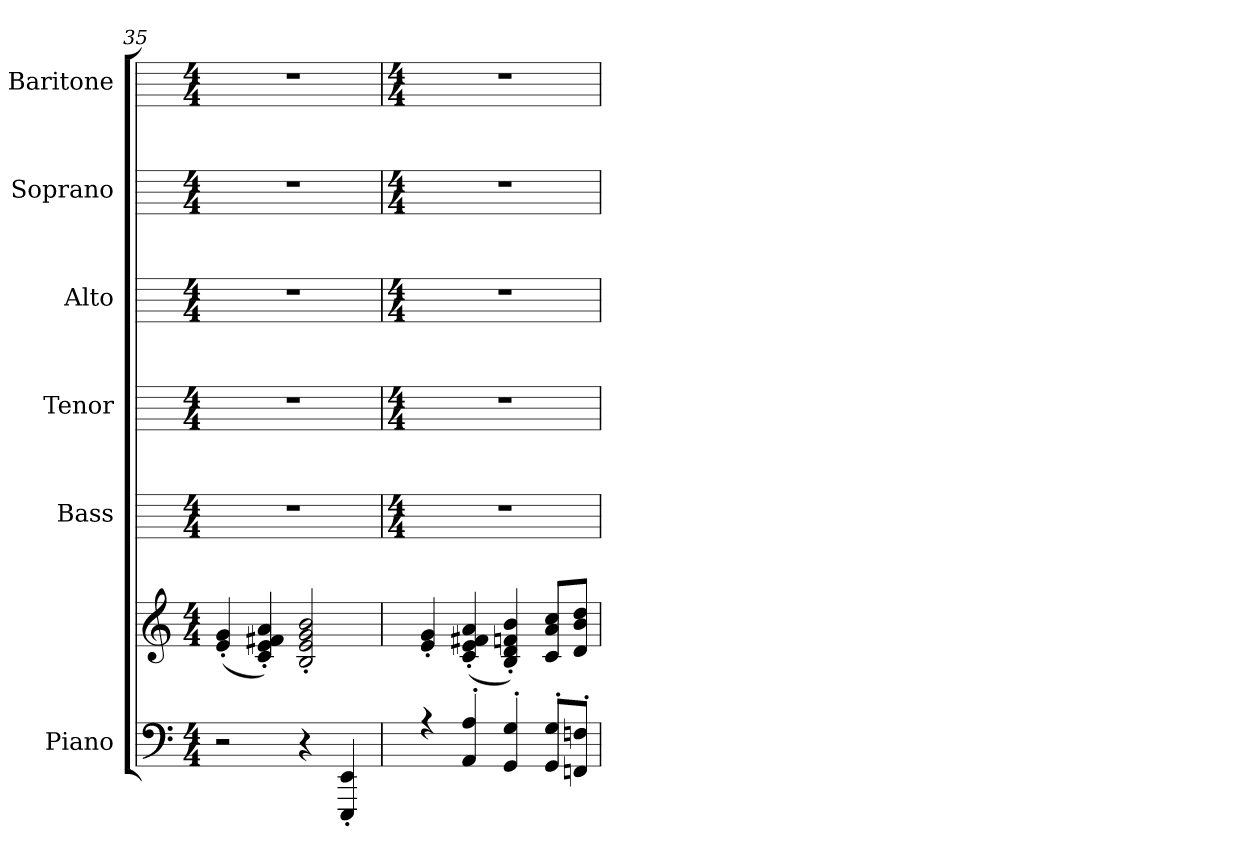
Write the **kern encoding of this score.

**kern	**kern	**kern	**kern	**kern	**kern	**kern
*part6	*part6	*part5	*part4	*part3	*part2	*part1
*staff7	*staff6	*staff5	*staff4	*staff3	*staff2	*staff1
*I"Piano	*	*I"Bass	*I"Tenor	*I"Alto	*I"Soprano	*I"Baritone
*	*	*I'B	*I'T	*I'A	*I'S	*
*clefF4	*clefG2	*	*	*	*	*
*k[]	*k[]	*	*	*	*	*
*C:	*C:	*	*	*	*	*
*M4/4	*M4/4	*M4/4	*M4/4	*M4/4	*M4/4	*M4/4
=35	=35	=35	=35	=35	=35	=35
*	*^	*	*	*	*	*
2r	(<4e' 4g'	2ryy	1r	1r	1r	1r	1r
.	4c' 4e' 4f#X' 4a')	.	.	.	.	.	.
4r	2B' 2e' 2g' 2b'	2ryy	.	.	.	.	.
4EEE' 4EE'	.	.	.	.	.	.	.
!!LO:LB:g=z
=36	=36	=36	=36	=36	=36	=36	=36
*	*	*	*M4/4	*M4/4	*M4/4	*M4/4	*M4/4
*^	*	*	*	*	*	*	*
4r	1ryy	4e' 4g'	2ryy	1r	1r	1r	1r	1r
4AA' 4A'	.	(<4c' 4e' 4f#X' 4a'	.	.	.	.	.	.
4GG' 4G'	.	4B' 4d' 4fn' 4b')	2ryy	.	.	.	.	.
8GG' 8G'L	.	8c 8a 8ccL	.	.	.	.	.	.
8FFn' 8Fn'J	.	8d 8b 8ddJ	.	.	.	.	.	.
*v	*v	*	*	*	*	*	*	*
*	*v	*v	*	*	*	*	*
=	=	=	=	=	=	=
*-	*-	*-	*-	*-	*-	*-
